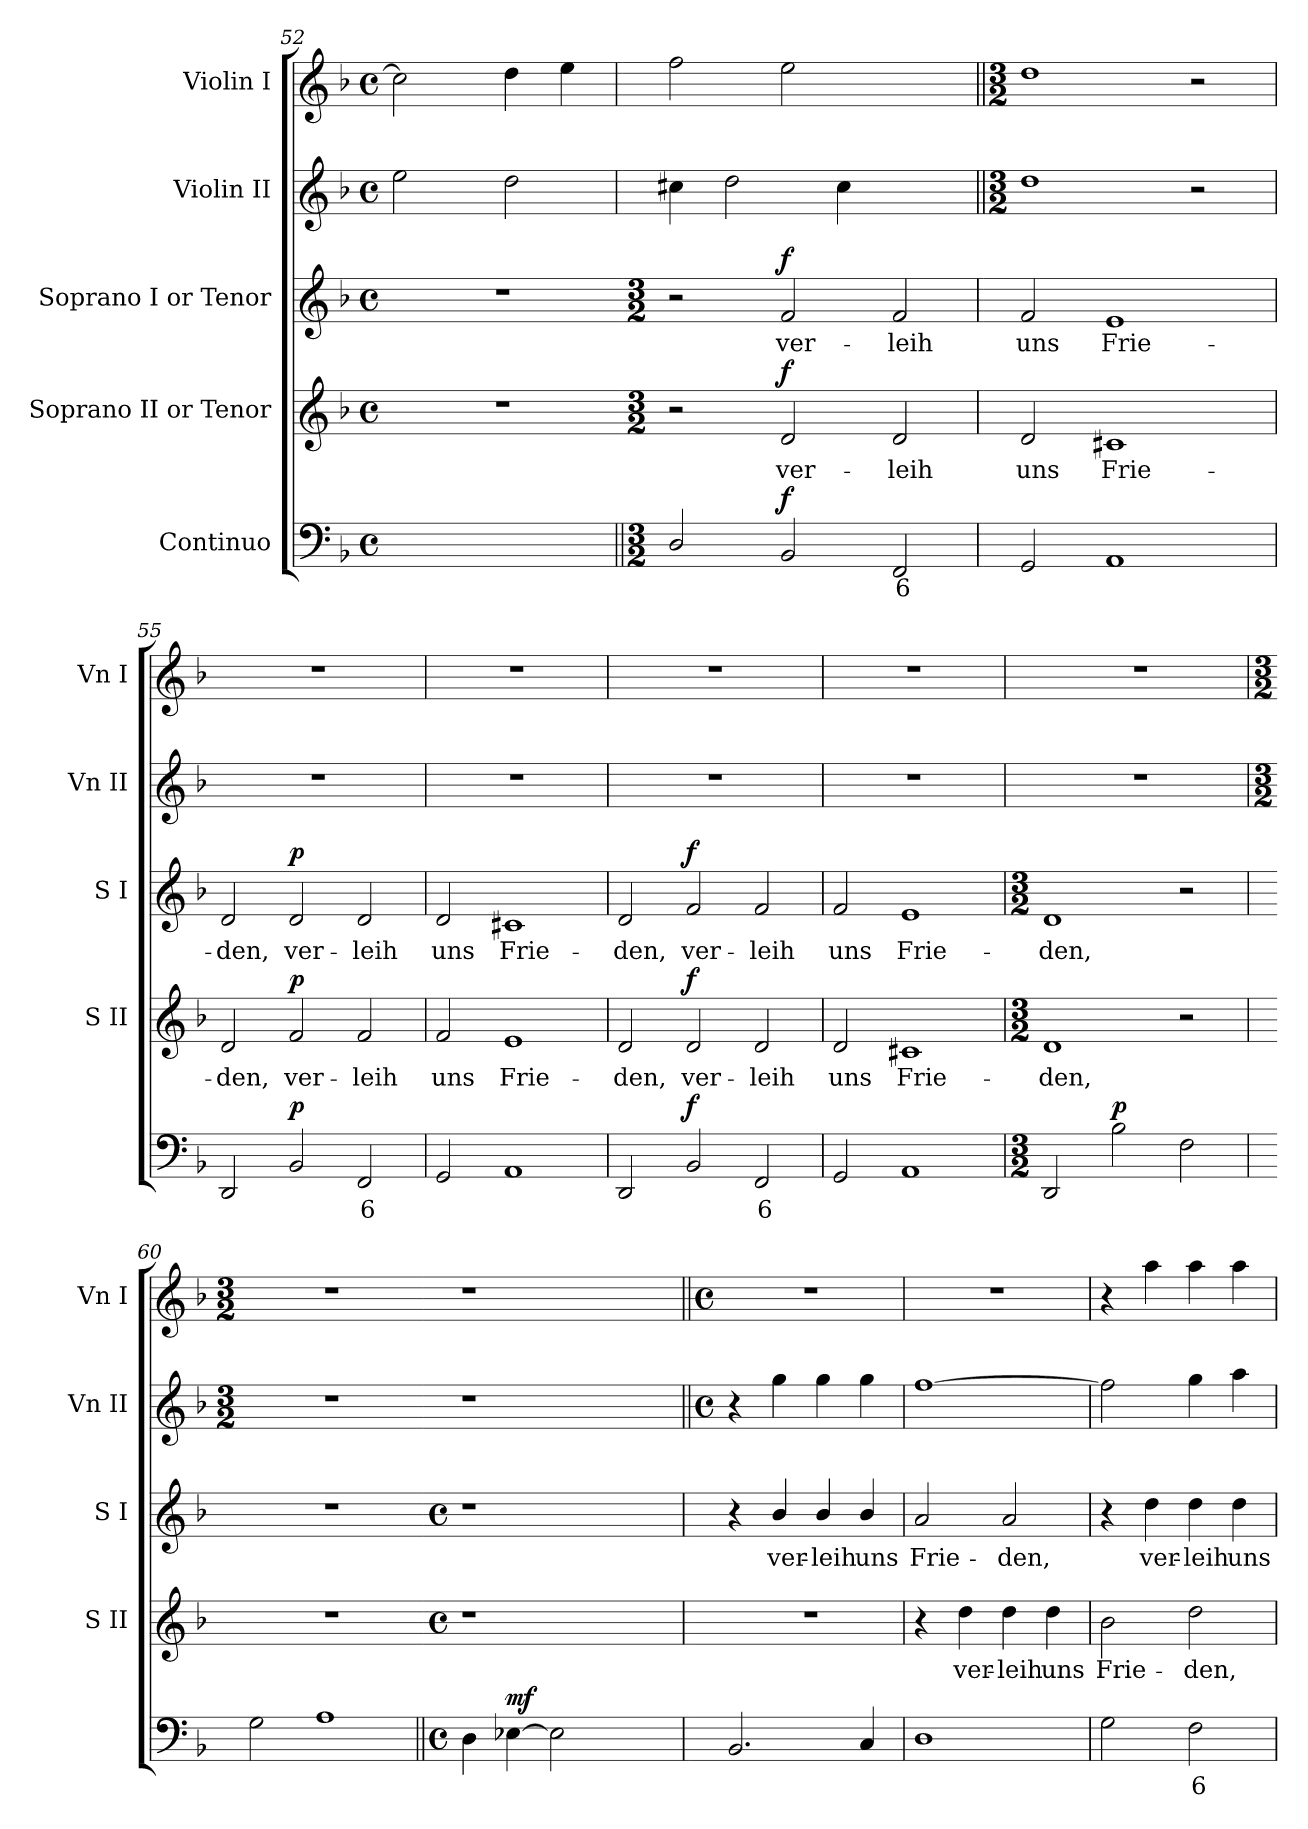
**kern	**text	**text	**dynam	**kern	**text	**dynam	**kern	**text	**dynam	**kern	**kern
*part5	*part5	*part5	*part5	*part4	*part4	*part4	*part3	*part3	*part3	*part2	*part1
*staff5	*staff5	*staff5	*staff5	*staff4	*staff4	*staff4	*staff3	*staff3	*staff3	*staff2	*staff1
*I"Continuo	*	*	*	*I"Soprano II or Tenor	*	*	*I"Soprano I or Tenor	*	*	*I"Violin II	*I"Violin I
*	*	*	*	*I'S II	*	*	*I'S I	*	*	*I'Vn II	*I'Vn I
*clefF4	*	*	*	*clefG2	*	*	*clefG2	*	*	*clefG2	*clefG2
*k[b-]	*	*	*	*k[b-]	*	*	*k[b-]	*	*	*k[b-]	*k[b-]
*F:	*	*	*	*F:	*	*	*F:	*	*	*F:	*F:
*M4/4	*	*	*	*M4/4	*	*	*M4/4	*	*	*M4/4	*M4/4
*met(c)	*	*	*	*met(c)	*	*	*met(c)	*	*	*met(c)	*met(c)
=52	=52	=52	=52	=52	=52	=52	=52	=52	=52	=52	=52
!	!LO:LY:b	!	!	!	!	!	!	!	!	!	!
[4Ayy	6	.	.	1r	.	.	1r	.	.	2ee	2cc]
!	!	!LO:LY:b	!	!	!	!	!	!	!	!	!
2Ayy_	.	4	.	.	.	.	.	.	.	.	.
.	.	.	.	.	.	.	.	.	.	2dd	4dd
4Ayy]	.	.	.	.	.	.	.	.	.	.	4ee
=53||	=53	=53	=53	=53||	=53	=53	=53||	=53	=53	=53	=53
*M3/2	*	*	*	*M3/2	*	*	*M3/2	*	*	*	*
2D/	.	.	.	2r	.	.	2r	.	.	4cc#X	2ff
.	.	.	.	.	.	.	.	.	.	2dd	.
!	!	!	!LO:DY:b	!	!LO:LY:b	!LO:DY:b	!	!LO:LY:b	!LO:DY:b	!	!
2BB-	.	.	f	2d	ver-	f	2f	ver-	f	.	2ee
.	.	.	.	.	.	.	.	.	.	4cc#	.
!	!LO:LY:b	!	!	!	!LO:LY:b	!	!	!LO:LY:b	!	!	!
2FF	6	.	.	2d	-leih	.	2f	-leih	.	2ryy	2ryy
=54	=54||	=54||	=54||	=54	=54||	=54||	=54	=54||	=54||	=54||	=54||
*	*	*	*	*	*	*	*	*	*	*M3/2	*M3/2
!	!	!	!	!	!LO:LY:b	!	!	!LO:LY:b	!	!	!
2GG	.	.	.	2d	uns	.	2f	uns	.	1dd	1dd
!	!	!	!	!	!LO:LY:b	!	!	!LO:LY:b	!	!	!
1AA	.	.	.	1c#X	Frie-	.	1e	Frie-	.	.	.
.	.	.	.	.	.	.	.	.	.	2r	2r
=55	=55	=55	=55	=55	=55	=55	=55	=55	=55	=55	=55
!	!	!	!	!	!LO:LY:b	!	!	!LO:LY:b	!	!LO:N:vis=1	!LO:N:vis=1
2DD	.	.	.	2d	-den,	.	2d	-den,	.	1.r	1.r
!	!	!	!LO:DY:b	!	!LO:LY:b	!LO:DY:b	!	!LO:LY:b	!LO:DY:b	!	!
2BB-	.	.	p	2f	ver-	p	2d	ver-	p	.	.
!	!LO:LY:b	!	!	!	!LO:LY:b	!	!	!LO:LY:b	!	!	!
2FF	6	.	.	2f	-leih	.	2d	-leih	.	.	.
=56	=56	=56	=56	=56	=56	=56	=56	=56	=56	=56	=56
!	!	!	!	!	!LO:LY:b	!	!	!LO:LY:b	!	!LO:N:vis=1	!LO:N:vis=1
2GG	.	.	.	2f	uns	.	2d	uns	.	1.r	1.r
!	!	!	!	!	!LO:LY:b	!	!	!LO:LY:b	!	!	!
1AA	.	.	.	1e	Frie-	.	1c#X	Frie-	.	.	.
=57	=57	=57	=57	=57	=57	=57	=57	=57	=57	=57	=57
!	!	!	!	!	!LO:LY:b	!	!	!LO:LY:b	!	!LO:N:vis=1	!LO:N:vis=1
2DD	.	.	.	2d	-den,	.	2d	-den,	.	1.r	1.r
!	!	!	!LO:DY:b	!	!LO:LY:b	!LO:DY:b	!	!LO:LY:b	!LO:DY:b	!	!
2BB-	.	.	f	2d	ver-	f	2f	ver-	f	.	.
!	!LO:LY:b	!	!	!	!LO:LY:b	!	!	!LO:LY:b	!	!	!
2FF	6	.	.	2d	-leih	.	2f	-leih	.	.	.
=58	=58	=58	=58	=58	=58	=58	=58	=58	=58	=58	=58
!	!	!	!	!	!LO:LY:b	!	!	!LO:LY:b	!	!LO:N:vis=1	!LO:N:vis=1
2GG	.	.	.	2d	uns	.	2f	uns	.	1.r	1.r
!	!	!	!	!	!LO:LY:b	!	!	!LO:LY:b	!	!	!
1AA	.	.	.	1c#X	Frie-	.	1e	Frie-	.	.	.
!!LO:LB:g=z
=59	=59	=59	=59	=59	=59	=59	=59	=59	=59	=59	=59
*M3/2	*	*	*	*M3/2	*	*	*M3/2	*	*	*	*
!	!	!	!	!	!LO:LY:b	!	!	!LO:LY:b	!	!LO:N:vis=1	!LO:N:vis=1
2DD	.	.	.	1d	-den,	.	1d	-den,	.	1.r	1.r
!	!	!	!LO:DY:b	!	!	!	!	!	!	!	!
2B-	.	.	p	.	.	.	.	.	.	.	.
2F	.	.	.	2r	.	.	2r	.	.	.	.
!!LO:LB:g=z
=60	=60	=60	=60	=60	=60	=60	=60	=60	=60	=60	=60
*	*	*	*	*	*	*	*	*	*	*M3/2	*M3/2
!	!	!	!	!LO:N:vis=1	!	!	!LO:N:vis=1	!	!	!LO:N:vis=1	!LO:N:vis=1
2G	.	.	.	1.r	.	.	1.r	.	.	1.r	1.r
1A	.	.	.	.	.	.	.	.	.	.	.
=61||	=61	=61	=61	=61||	=61	=61	=61||	=61	=61	=61	=61
*M4/4	*	*	*	*M4/4	*	*	*M4/4	*	*	*	*
*met(c)	*	*	*	*met(c)	*	*	*met(c)	*	*	*	*
!	!	!	!	!	!	!	!	!	!	!LO:N:vis=1	!LO:N:vis=1
4D	.	.	.	1r	.	.	1r	.	.	1.r	1.r
!	!	!	!LO:DY:b	!	!	!	!	!	!	!	!
[4E-X	.	.	mf	.	.	.	.	.	.	.	.
2E-]	.	.	.	.	.	.	.	.	.	.	.
2ryy	.	.	.	2ryy	.	.	2ryy	.	.	.	.
=62	=62||	=62||	=62||	=62	=62||	=62||	=62	=62||	=62||	=62||	=62||
*	*	*	*	*	*	*	*	*	*	*M4/4	*M4/4
*	*	*	*	*	*	*	*	*	*	*met(c)	*met(c)
2.BB-	.	.	.	1r	.	.	4r	.	.	4r	1r
!	!	!	!	!	!	!	!	!LO:LY:b	!	!	!
.	.	.	.	.	.	.	4b-/	ver-	.	4gg	.
!	!	!	!	!	!	!	!	!LO:LY:b	!	!	!
.	.	.	.	.	.	.	4b-/	-leih	.	4gg	.
!	!	!	!	!	!	!	!	!LO:LY:b	!	!	!
4C	.	.	.	.	.	.	4b-/	uns	.	4gg	.
=63	=63	=63	=63	=63	=63	=63	=63	=63	=63	=63	=63
!	!	!	!	!	!	!	!	!LO:LY:b	!	!	!
1D	.	.	.	4r	.	.	2a	Frie-	.	[1ff	1r
!	!	!	!	!	!LO:LY:b	!	!	!	!	!	!
.	.	.	.	4dd	ver-	.	.	.	.	.	.
!	!	!	!	!	!LO:LY:b	!	!	!LO:LY:b	!	!	!
.	.	.	.	4dd	-leih	.	2a	-den,	.	.	.
!	!	!	!	!	!LO:LY:b	!	!	!	!	!	!
.	.	.	.	4dd	uns	.	.	.	.	.	.
=64	=64	=64	=64	=64	=64	=64	=64	=64	=64	=64	=64
!	!	!	!	!	!LO:LY:b	!	!	!	!	!	!
2G	.	.	.	2b-	Frie-	.	4r	.	.	2ff]	4r
!	!	!	!	!	!	!	!	!LO:LY:b	!	!	!
.	.	.	.	.	.	.	4dd	ver-	.	.	4aa
!	!LO:LY:b	!	!	!	!LO:LY:b	!	!	!LO:LY:b	!	!	!
2F	6	.	.	2dd	-den,	.	4dd	-leih	.	4gg	4aa
!	!	!	!	!	!	!	!	!LO:LY:b	!	!	!
.	.	.	.	.	.	.	4dd	uns	.	4aa	4aa
=	=	=	=	=	=	=	=	=	=	=	=
*-	*-	*-	*-	*-	*-	*-	*-	*-	*-	*-	*-
